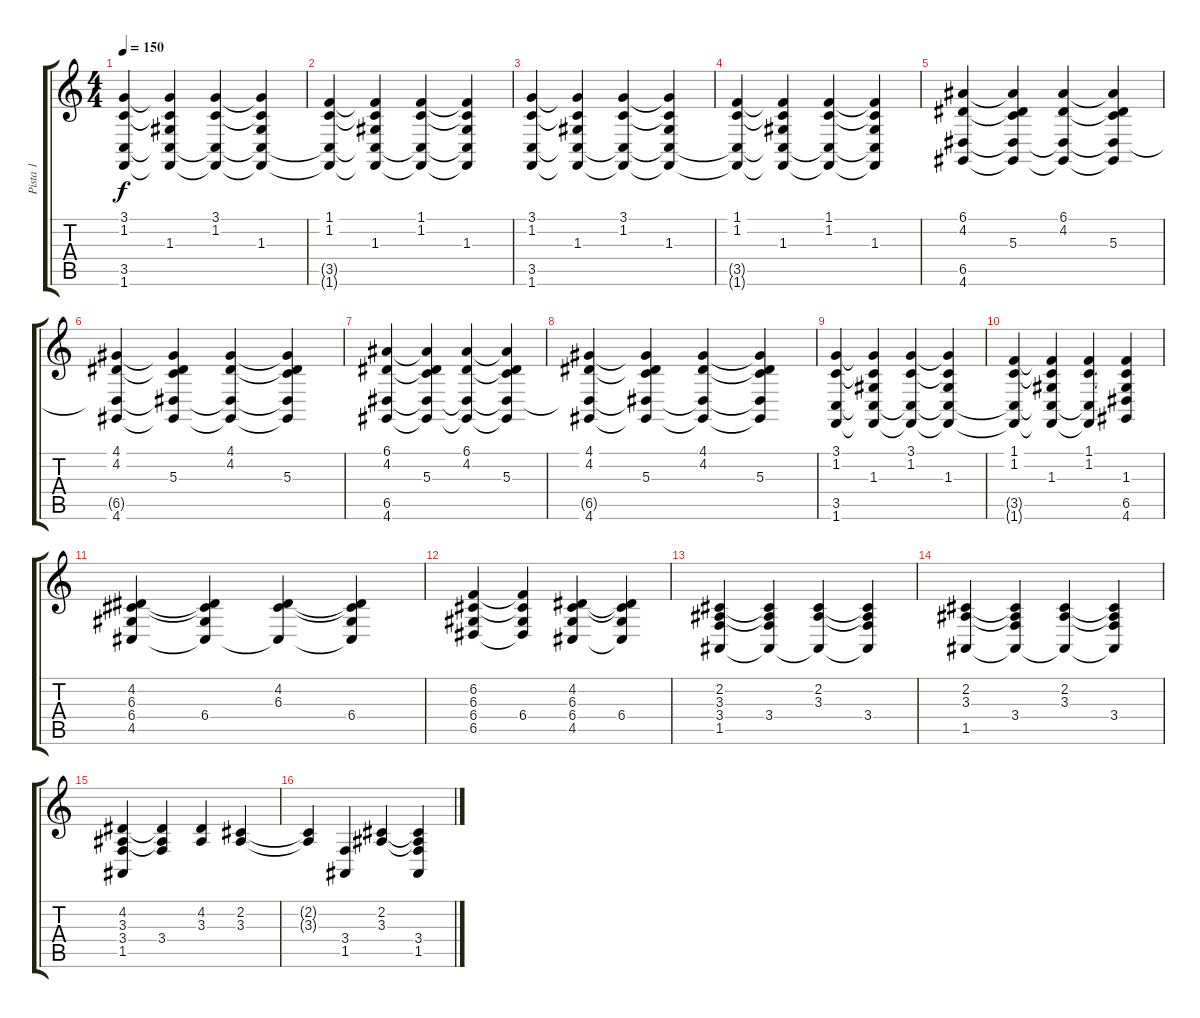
\track ("Pista 1" "Pista 1") {instrument acousticgrandpiano}
\staff {score tabs}
\tuning (E4 B3 G3 D3 A2 E2) {hide}
\ts (4 4)
\tempo 150
\clef g2
\ks c
(3.1 1.2 3.5 1.6).4{dy f} (3.1{t} 1.2{t} 1.3 3.5{t} 1.6{t}).4 (3.1 1.2 3.5{t} 1.6{t}).4 (3.1{t} 1.2{t} 1.3 3.5{t} 1.6{t}).4 |
(1.1 1.2 3.5{t} 1.6{t}).4 (1.1{t} 1.2{t} 1.3 3.5{t} 1.6{t}).4 (1.1 1.2 3.5{t} 1.6{t}).4 (1.1{t} 1.2{t} 1.3 3.5{t} 1.6{t}).4 |
(3.1 1.2 3.5 1.6).4 (3.1{t} 1.2{t} 1.3 3.5{t} 1.6{t}).4 (3.1 1.2 3.5{t} 1.6{t}).4 (3.1{t} 1.2{t} 1.3 3.5{t} 1.6{t}).4 |
(1.1 1.2 3.5{t} 1.6{t}).4 (1.1{t} 1.2{t} 1.3 3.5{t} 1.6{t}).4 (1.1 1.2 3.5{t} 1.6{t}).4 (1.1{t} 1.2{t} 1.3 3.5{t} 1.6{t}).4 |
(6.1 4.2 6.5 4.6).4 (6.1{t} 4.2{t} 5.3 6.5{t} 4.6{t}).4 (6.1 4.2 6.5{t} 4.6{t}).4 (6.1{t} 4.2{t} 5.3 6.5{t} 4.6{t}).4 |
(4.1 4.2 6.5{t} 4.6).4 (4.1{t} 4.2{t} 5.3 6.5{t} 4.6{t}).4 (4.1 4.2 6.5{t} 4.6{t}).4 (4.1{t} 4.2{t} 5.3 6.5{t} 4.6{t}).4 |
(6.1 4.2 6.5 4.6).4 (6.1{t} 4.2{t} 5.3 6.5{t} 4.6{t}).4 (6.1 4.2 6.5{t} 4.6{t}).4 (6.1{t} 4.2{t} 5.3 6.5{t} 4.6{t}).4 |
(4.1 4.2 6.5{t} 4.6).4 (4.1{t} 4.2{t} 5.3 6.5{t} 4.6{t}).4 (4.1 4.2 6.5{t} 4.6{t}).4 (4.1{t} 4.2{t} 5.3 6.5{t} 4.6{t}).4 |
(3.1 1.2 3.5 1.6).4 (3.1{t} 1.2{t} 1.3 3.5{t} 1.6{t}).4 (3.1 1.2 3.5{t} 1.6{t}).4 (3.1{t} 1.2{t} 1.3 3.5{t} 1.6{t}).4 |
(1.1 1.2 3.5{t} 1.6{t}).4 (1.1{t} 1.2{t} 1.3 3.5{t} 1.6{t}).4 (1.1 1.2 3.5{t} 1.6{t}).4 (1.1{t} 1.2{t} 1.3 6.5 4.6).4 |
(4.2 6.3 6.4 4.5).4 (4.2{t} 6.3{t} 6.4 4.5{t}).4 (4.2 6.3 4.5{t}).4 (4.2{t} 6.3{t} 6.4 4.5{t}).4 |
(6.2 6.3 6.4 6.5).4 (6.2{t} 6.3{t} 6.4 6.5{t}).4 (4.2 6.3 6.4 4.5).4 (4.2{t} 6.3{t} 6.4 4.5{t}).4 |
(2.2 3.3 3.4 1.5).4 (2.2{t} 3.3{t} 3.4 1.5{t}).4 (2.2 3.3 1.5{t}).4 (2.2{t} 3.3{t} 3.4 1.5{t}).4 |
(2.2 3.3 1.5).4 (2.2{t} 3.3{t} 3.4 1.5{t}).4 (2.2 3.3 1.5{t}).4 (2.2{t} 3.3{t} 3.4 1.5{t}).4 |
(4.2 3.3 3.4 1.5).4 (4.2{t} 3.3{t} 3.4).4 (4.2 3.3).4 (2.2 3.3).4 |
(2.2{t} 3.3{t}).4 (3.4 1.5).4 (2.2 3.3).4 (2.2{t} 3.3{t} 3.4 1.5).4
